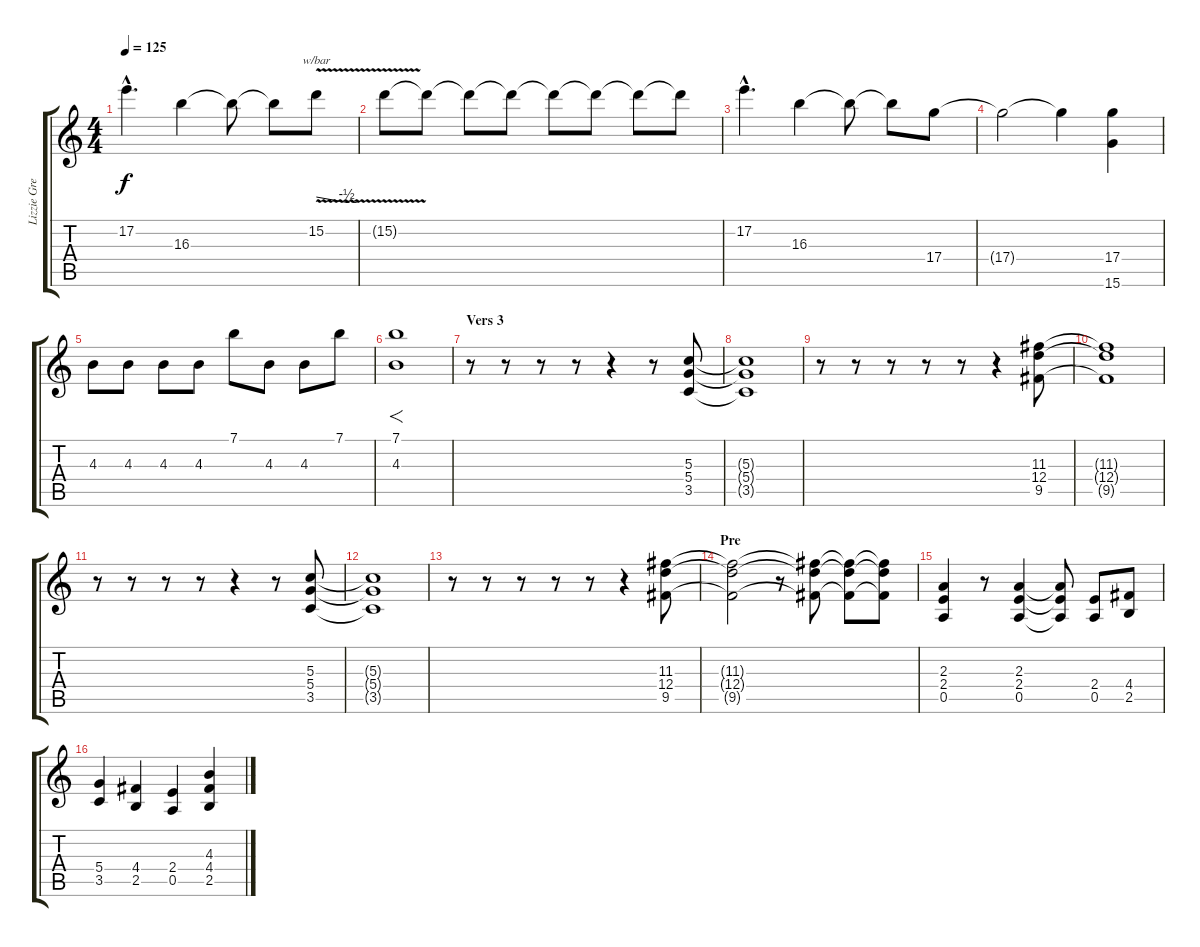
\track ("Lizzie Grey - Lead Guitar" "Lizzie Gre") {instrument distortionguitar}
\staff {score tabs}
\tuning (E4 B3 G3 D3 A2 E2) {hide}
\ts (4 4)
\tempo 125
\clef g2
\ks c
17.2{hac}.4{d dy f} 16.3.4 16.3{t}.8 16.3{t}.8 15.2{v}.8{tbe (custom default 0 0 45 -2 60 -2)} |
15.2{t}.8 15.2{t}.8 15.2{t}.8 15.2{t}.8 15.2{t}.8 15.2{t}.8 15.2{t}.8 15.2{t}.8 |
17.2{hac}.4{d} 16.3.4 16.3{t}.8 16.3{t}.8 17.4.8 |
17.4{t}.2 17.4{t}.4 (17.4 15.6).4 |
4.3.8 4.3.8 4.3.8 4.3.8 7.1.8 4.3.8 4.3.8 7.1.8 |
(7.1 4.3).1{f} |
\section ("" "Vers 3")
r.8 r.8 r.8 r.8 r.4 r.8 (5.3 5.4 3.5).8 |
(5.3{t} 5.4{t} 3.5{t}).1 |
r.8 r.8 r.8 r.8 r.8 r.4 (11.3 12.4 9.5).8 |
(11.3{t} 12.4{t} 9.5{t}).1 |
r.8 r.8 r.8 r.8 r.4 r.8 (5.3 5.4 3.5).8 |
(5.3{t} 5.4{t} 3.5{t}).1 |
r.8 r.8 r.8 r.8 r.8 r.4 (11.3 12.4 9.5).8 |
\section ("" "Pre")
(11.3{t} 12.4{t} 9.5{t}).2 r.8 (11.3{t} 12.4{t} 9.5{t}).8 (11.3{t} 12.4{t} 9.5{t}).8 (11.3{t} 12.4{t} 9.5{t}).8 |
(2.3 2.4 0.5).4 r.8 (2.3 2.4 0.5).4 (2.3{t} 2.4{t} 0.5{t}).8 (2.4 0.5).8 (4.4 2.5).8 |
(5.4 3.5).4 (4.4 2.5).4 (2.4 0.5).4 (4.3 4.4 2.5).4
